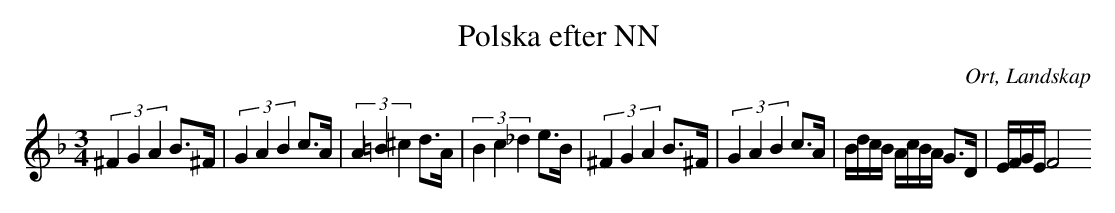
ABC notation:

X:1
T:Polska efter NN
O:Ort, Landskap
M:3/4
L:1/8
K:Dm
(3^F2G2A2 B>^F|(3G2A2B2 c>A|(3A2=B2^c2 d>A|(3B2c2_d2 e>B|(3^F2G2A2 B>^F|(3G2A2B2 c>A|B/d/c/B/ A/c/B/A/ G>D|E/F/G/E/ F4
